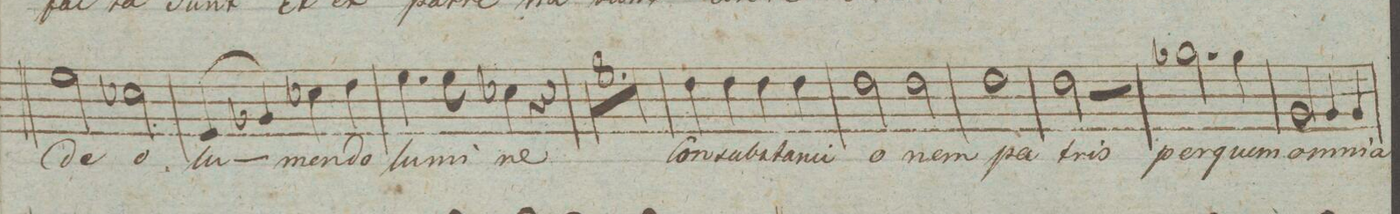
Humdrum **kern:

**kern	**text	**dynam
*I"Baſso.	*	*
*clefF4	*	*
*k[]	*	*
*met(c|)	*	*
*M4/4	*	*
2G\	de-	.
2E-X\	-o	.
=31	=31	=31
(>4GG/	lu-	.
4BB-X/)	.	.
4E-X\	-men	.
4F\	do	.
=32	=32	=32
4.G\	lu-	.
8G\	-mi-	.
4E-X\	-ne	.
4r	.	.
=33	=33	=33
1r	.	.
=34	=34	=34
1r	.	.
=35	=35	=35
1r	.	.
=36	=36	=36
1r	.	.
=37	=37	=37
1r	.	.
=38	=38	=38
1r	.	.
=39	=39	=39
1r	.	.
=40	=40	=40
1r	.	.
=41	=41	=41
4F\	Con-	.
4F\	-sub-	.
4F\	-stan-	.
4F\	-ci-	.
=42	=42	=42
2F\	-o-	.
2F\	-nem	.
=43	=43	=43
1F\	pa-	.
=44	=44	=44
2F\	-tris	.
2r	.	.
=45	=45	=45
2.B-X\	per	.
4B-\	quem	.
=46	=46	=46
2BB/	o-	.
4BB/	-mni-	.
4BB/	-a	.
=47	=47	=47
*-	*-	*-
